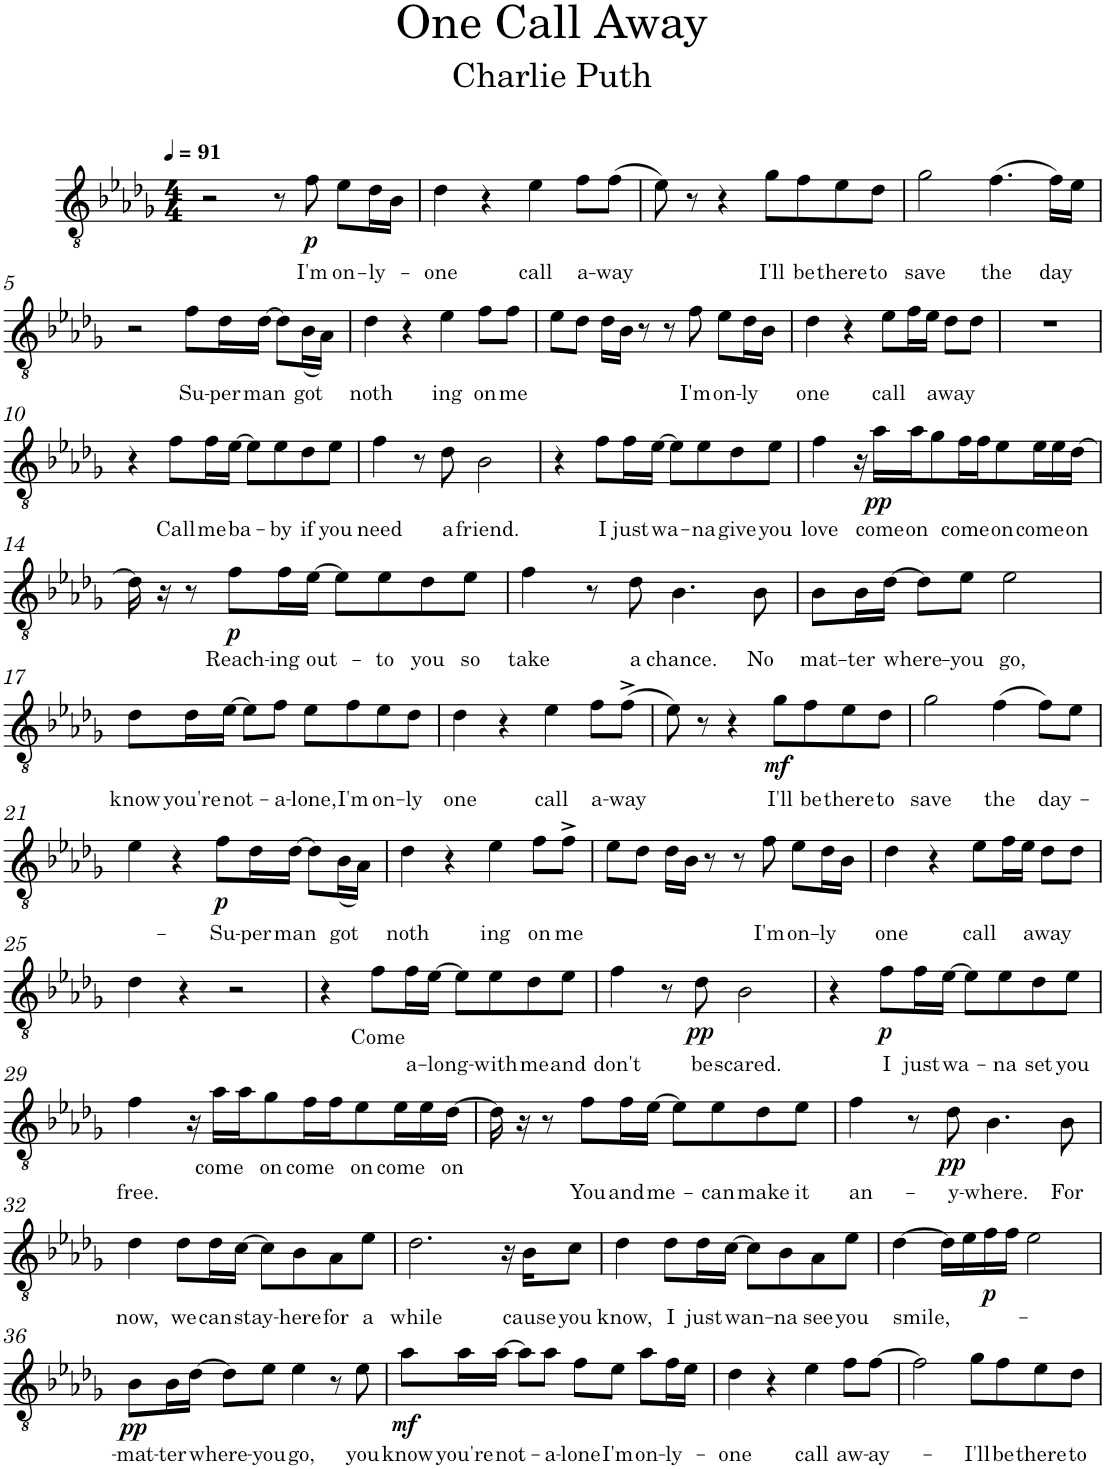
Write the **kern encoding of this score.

**kern	**text	**text	**dynam
*part1	*part1	*part1	*part1
*staff1	*staff1	*staff1	*staff1
*I"Piano	*	*	*
*I'Pno.	*	*	*
*clefGv2	*	*	*
*k[b-e-a-d-g-]	*	*	*
*M4/4	*	*	*
*MM91	*	*	*
=1	=1	=1	=1
2r	.	.	.
8r	.	.	.
!	!LO:LY:b	!	!LO:DY:b
8f\	I'm	.	p
!	!LO:LY:b	!	!
8e-\L	on-	.	.
!	!LO:LY:b	!	!
16d-\L	ly-	.	.
16B-\JJ	.	.	.
=2	=2	=2	=2
!	!LO:LY:b	!	!
4d-\	one	.	.
4r	.	.	.
!	!LO:LY:b	!	!
4e-\	call	.	.
!	!LO:LY:b	!	!
8f\L	a-	.	.
!	!LO:LY:b	!	!
(>8f\J	way	.	.
=3	=3	=3	=3
8e-\)	.	.	.
8r	.	.	.
4r	.	.	.
!	!LO:LY:b	!	!
8g-\L	I'll	.	.
!	!LO:LY:b	!	!
8f\	be	.	.
!	!LO:LY:b	!	!
8e-\	there	.	.
!	!LO:LY:b	!	!
8d-\J	to	.	.
=4	=4	=4	=4
!	!LO:LY:b	!	!
2g-\	save	.	.
!	!LO:LY:b	!	!
(>4.f\	the	.	.
!	!LO:LY:b	!	!
16f\LL)	day	.	.
16e-\JJ	.	.	.
!!LO:LB:g=z
=5	=5	=5	=5
2r	.	.	.
!	!LO:LY:b	!	!
8f\L	Su-	.	.
!	!LO:LY:b	!	!
16d-\L	per	.	.
!	!LO:LY:b	!	!
[16d-\JJ	man	.	.
8d-\L]	.	.	.
!	!LO:LY:b	!	!
(<16B-\L	got	.	.
16A-\JJ)	.	.	.
=6	=6	=6	=6
!	!LO:LY:b	!	!
4d-\	noth	.	.
4r	.	.	.
!	!LO:LY:b	!	!
4e-\	ing	.	.
!	!LO:LY:b	!	!
8f\L	on	.	.
!	!LO:LY:b	!	!
8f\J	me	.	.
=7	=7	=7	=7
8e-\L	.	.	.
8d-\J	.	.	.
16d-\LL	.	.	.
16B-\JJ	.	.	.
8r	.	.	.
8r	.	.	.
!	!LO:LY:b	!	!
8f\	I'm	.	.
!	!LO:LY:b	!	!
8e-\L	on-	.	.
!	!LO:LY:b	!	!
16d-\L	ly	.	.
16B-\JJ	.	.	.
=8	=8	=8	=8
!	!LO:LY:b	!	!
4d-\	one	.	.
4r	.	.	.
!	!LO:LY:b	!	!
8e-\L	call	.	.
16f\L	.	.	.
16e-\JJ	.	.	.
!	!LO:LY:b	!	!
8d-\L	away	.	.
8d-\J	.	.	.
=9	=9	=9	=9
1r	.	.	.
!!LO:LB:g=z
=10	=10	=10	=10
4r	.	.	.
!	!LO:LY:b	!	!
8f\L	-Call	.	.
!	!LO:LY:b	!	!
16f\L	me	.	.
!	!LO:LY:b	!	!
[16e-\JJ	ba-	.	.
8e-\L]	.	.	.
!	!LO:LY:b	!	!
8e-\	-by	.	.
!	!LO:LY:b	!	!
8d-\	if	.	.
!	!LO:LY:b	!	!
8e-\J	you	.	.
=11	=11	=11	=11
!	!LO:LY:b	!	!
4f\	need	.	.
8r	.	.	.
!	!LO:LY:b	!	!
8d-\	a	.	.
!	!LO:LY:b	!	!
2B-\	friend.	.	.
=12	=12	=12	=12
4r	.	.	.
!	!LO:LY:b	!	!
8f\L	I	.	.
!	!LO:LY:b	!	!
16f\L	just	.	.
!	!LO:LY:b	!	!
[16e-\JJ	wa-	.	.
8e-\L]	.	.	.
!	!LO:LY:b	!	!
8e-\	-na	.	.
!	!LO:LY:b	!	!
8d-\	give	.	.
!	!LO:LY:b	!	!
8e-\J	you	.	.
=13	=13	=13	=13
!	!LO:LY:b	!	!
4f\	love	.	.
16r	.	.	.
!	!LO:LY:b	!	!LO:DY:b
16a-\LL	come	.	pp
!	!LO:LY:b	!	!
16a-\J	on	.	.
8g-\	.	.	.
!	!LO:LY:b	!	!
16f\L	come	.	.
16f\J	.	.	.
!	!LO:LY:b	!	!
8e-\	on	.	.
!	!LO:LY:b	!	!
16e-\L	come	.	.
16e-\	.	.	.
!	!LO:LY:b	!	!
[16d-\JJ	on	.	.
!!LO:LB:g=z
=14	=14	=14	=14
16d-\]	.	.	.
16r	.	.	.
8r	.	.	.
!	!LO:LY:b	!	!LO:DY:b
8f\L	Reach-	.	p
!	!LO:LY:b	!	!
16f\L	-ing	.	.
!	!LO:LY:b	!	!
[16e-\JJ	out-	.	.
8e-\L]	.	.	.
!	!LO:LY:b	!	!
8e-\	-to	.	.
!	!LO:LY:b	!	!
8d-\	you	.	.
!	!LO:LY:b	!	!
8e-\J	so	.	.
=15	=15	=15	=15
!	!LO:LY:b	!	!
4f\	take	.	.
8r	.	.	.
!	!LO:LY:b	!	!
8d-\	a	.	.
!	!LO:LY:b	!	!
4.B-\	chance.	.	.
!	!LO:LY:b	!	!
8B-\	No	.	.
=16	=16	=16	=16
!	!LO:LY:b	!	!
8B-\L	mat-	.	.
!	!LO:LY:b	!	!
16B-\L	-ter	.	.
!	!LO:LY:b	!	!
[16d-\JJ	where-	.	.
8d-\L]	.	.	.
!	!LO:LY:b	!	!
8e-\J	-you	.	.
!	!LO:LY:b	!	!
2e-\	go,	.	.
!!LO:LB:g=z
=17	=17	=17	=17
!	!LO:LY:b	!	!
8d-\L	know	.	.
!	!LO:LY:b	!	!
16d-\L	you're	.	.
!	!LO:LY:b	!	!
[16e-\JJ	not-	.	.
8e-\L]	.	.	.
!	!LO:LY:b	!	!
8f\J	-a-	.	.
!	!LO:LY:b	!	!
8e-\L	-lone,	.	.
!	!LO:LY:b	!	!
8f\	I'm	.	.
!	!LO:LY:b	!	!
8e-\	on-	.	.
!	!LO:LY:b	!	!
8d-\J	-ly	.	.
=18	=18	=18	=18
!	!LO:LY:b	!	!
4d-\	one	.	.
4r	.	.	.
!	!LO:LY:b	!	!
4e-\	call	.	.
!	!LO:LY:b	!	!
8f\L	a-	.	.
!	!LO:LY:b	!	!
(>8f^\J	way	.	.
=19	=19	=19	=19
8e-\)	.	.	.
8r	.	.	.
4r	.	.	.
!	!LO:LY:b	!	!LO:DY:b
8g-\L	I'll	.	mf
!	!LO:LY:b	!	!
8f\	be	.	.
!	!LO:LY:b	!	!
8e-\	there	.	.
!	!LO:LY:b	!	!
8d-\J	to	.	.
=20	=20	=20	=20
!	!LO:LY:b	!	!
2g-\	save	.	.
!	!LO:LY:b	!	!
(>4f\	the	.	.
!	!LO:LY:b	!	!
8f\L)	day-	.	.
8e-\J	.	.	.
!!LO:LB:g=z
=21	=21	=21	=21
4e-\	.	.	.
4r	.	.	.
!	!LO:LY:b	!	!LO:DY:b
8f\L	Su-	.	p
!	!LO:LY:b	!	!
16d-\L	per	.	.
!	!LO:LY:b	!	!
[16d-\JJ	man	.	.
8d-\L]	.	.	.
!	!LO:LY:b	!	!
(<16B-\L	got	.	.
16A-\JJ)	.	.	.
=22	=22	=22	=22
!	!LO:LY:b	!	!
4d-\	noth	.	.
4r	.	.	.
!	!LO:LY:b	!	!
4e-\	ing	.	.
!	!LO:LY:b	!	!
8f\L	on	.	.
!	!LO:LY:b	!	!
8f^\J	me	.	.
=23	=23	=23	=23
8e-\L	.	.	.
8d-\J	.	.	.
16d-\LL	.	.	.
16B-\JJ	.	.	.
8r	.	.	.
8r	.	.	.
!	!LO:LY:b	!	!
8f\	I'm	.	.
!	!LO:LY:b	!	!
8e-\L	on-	.	.
!	!LO:LY:b	!	!
16d-\L	ly	.	.
16B-\JJ	.	.	.
=24	=24	=24	=24
!	!LO:LY:b	!	!
4d-\	one	.	.
4r	.	.	.
!	!LO:LY:b	!	!
8e-\L	call	.	.
16f\L	.	.	.
16e-\JJ	.	.	.
!	!LO:LY:b	!	!
8d-\L	away	.	.
8d-\J	.	.	.
!!LO:LB:g=z
=25	=25	=25	=25
4d-\	.	.	.
4r	.	.	.
2r	.	.	.
=26	=26	=26	=26
4r	.	.	.
!	!LO:LY:b	!	!
8f\L	Come	.	.
!	!	!LO:LY:b	!
16f\L	.	a-	.
!	!	!LO:LY:b	!
[16e-\JJ	.	-long-	.
8e-\L]	.	.	.
!	!	!LO:LY:b	!
8e-\	.	-with	.
!	!	!LO:LY:b	!
8d-\	.	me	.
!	!	!LO:LY:b	!
8e-\J	.	and	.
=27	=27	=27	=27
!	!	!LO:LY:b	!
4f\	.	don't	.
8r	.	.	.
!	!	!LO:LY:b	!LO:DY:b
8d-\	.	be	pp
!	!	!LO:LY:b	!
2B-\	.	scared.	.
=28	=28	=28	=28
4r	.	.	.
!	!	!LO:LY:b	!LO:DY:b
8f\L	.	I	p
!	!	!LO:LY:b	!
16f\L	.	just	.
!	!	!LO:LY:b	!
[16e-\JJ	.	wa-	.
8e-\L]	.	.	.
!	!	!LO:LY:b	!
8e-\	.	-na	.
!	!	!LO:LY:b	!
8d-\	.	set	.
!	!	!LO:LY:b	!
8e-\J	.	you	.
!!LO:LB:g=z
=29	=29	=29	=29
!	!	!LO:LY:b	!
4f\	.	free.	.
16r	.	.	.
!	!LO:LY:b	!	!
16a-\LL	come	.	.
16a-\J	.	.	.
!	!LO:LY:b	!	!
8g-\	on	.	.
!	!LO:LY:b	!	!
16f\L	come	.	.
16f\J	.	.	.
!	!LO:LY:b	!	!
8e-\	on	.	.
!	!LO:LY:b	!	!
16e-\L	come	.	.
16e-\	.	.	.
!	!LO:LY:b	!	!
[16d-\JJ	on	.	.
=30	=30	=30	=30
16d-\]	.	.	.
16r	.	.	.
8r	.	.	.
!	!	!LO:LY:b	!
8f\L	.	You	.
!	!	!LO:LY:b	!
16f\L	.	and	.
!	!	!LO:LY:b	!
[16e-\JJ	.	me-	.
8e-\L]	.	.	.
!	!	!LO:LY:b	!
8e-\	.	-can	.
!	!	!LO:LY:b	!
8d-\	.	make	.
!	!	!LO:LY:b	!
8e-\J	.	it	.
=31	=31	=31	=31
!	!	!LO:LY:b	!
4f\	.	an-	.
8r	.	.	.
!	!	!LO:LY:b	!LO:DY:b
8d-\	.	-y-	pp
!	!	!LO:LY:b	!
4.B-\	.	-where.	.
!	!	!LO:LY:b	!
8B-\	.	For	.
!!LO:LB:g=z
=32	=32	=32	=32
!	!LO:LY:b	!	!
4d-\	now,	.	.
!	!LO:LY:b	!	!
8d-\L	we	.	.
!	!LO:LY:b	!	!
16d-\L	can	.	.
!	!LO:LY:b	!	!
[16c\JJ	stay-	.	.
8c\L]	.	.	.
!	!LO:LY:b	!	!
8B-\	-here	.	.
!	!LO:LY:b	!	!
8A-\	for	.	.
!	!LO:LY:b	!	!
8e-\J	a	.	.
=33	=33	=33	=33
!	!LO:LY:b	!	!
2.d-\	while	.	.
16r	.	.	.
!	!LO:LY:b	!	!
16B-\KL	cause	.	.
!	!LO:LY:b	!	!
8c\J	you	.	.
=34	=34	=34	=34
!	!LO:LY:b	!	!
4d-\	know,	.	.
!	!LO:LY:b	!	!
8d-\L	I	.	.
!	!LO:LY:b	!	!
16d-\L	just	.	.
!	!LO:LY:b	!	!
[16c\JJ	wan-	.	.
8c\L]	.	.	.
!	!LO:LY:b	!	!
8B-\	-na	.	.
!	!LO:LY:b	!	!
8A-\	see	.	.
!	!LO:LY:b	!	!
8e-\J	you	.	.
=35	=35	=35	=35
!	!LO:LY:b	!	!
[4d-\	smile,-	.	.
16d-\LL]	.	.	.
16e-\	.	.	.
!	!	!	!LO:DY:b
16f\	.	.	p
16f\JJ	.	.	.
2e-\	.	.	.
!!LO:LB:g=z
=36	=36	=36	=36
!	!LO:LY:b	!	!LO:DY:b
8B-\L	mat-	.	pp
!	!LO:LY:b	!	!
16B-\L	-ter	.	.
!	!LO:LY:b	!	!
[16d-\JJ	where-	.	.
8d-\L]	.	.	.
!	!LO:LY:b	!	!
8e-\J	-you	.	.
!	!LO:LY:b	!	!
4e-\	go,	.	.
8r	.	.	.
!	!LO:LY:b	!	!
8e-\	you	.	.
=37	=37	=37	=37
!	!LO:LY:b	!	!LO:DY:b
8a-\L	know	.	mf
!	!LO:LY:b	!	!
16a-\L	you're	.	.
!	!LO:LY:b	!	!
[16a-\JJ	not-	.	.
8a-\L]	.	.	.
!	!LO:LY:b	!	!
8a-\J	-a-	.	.
!	!LO:LY:b	!	!
8f\L	-lone	.	.
!	!LO:LY:b	!	!
8e-\J	I'm	.	.
!	!LO:LY:b	!	!
8a-\L	on-	.	.
!	!LO:LY:b	!	!
16f\L	-ly-	.	.
16e-\JJ	.	.	.
=38	=38	=38	=38
!	!LO:LY:b	!	!
4d-\	-one	.	.
4r	.	.	.
!	!LO:LY:b	!	!
4e-\	call	.	.
!	!LO:LY:b	!	!
8f\L	aw-	.	.
!	!LO:LY:b	!	!
[8f\J	-ay-	.	.
=39	=39	=39	=39
2f\]	.	.	.
!	!LO:LY:b	!	!
8g-\L	-I'll	.	.
!	!LO:LY:b	!	!
8f\	be	.	.
!	!LO:LY:b	!	!
8e-\	there	.	.
!	!LO:LY:b	!	!
8d-\J	to	.	.
=	=	=	=
*-	*-	*-	*-
